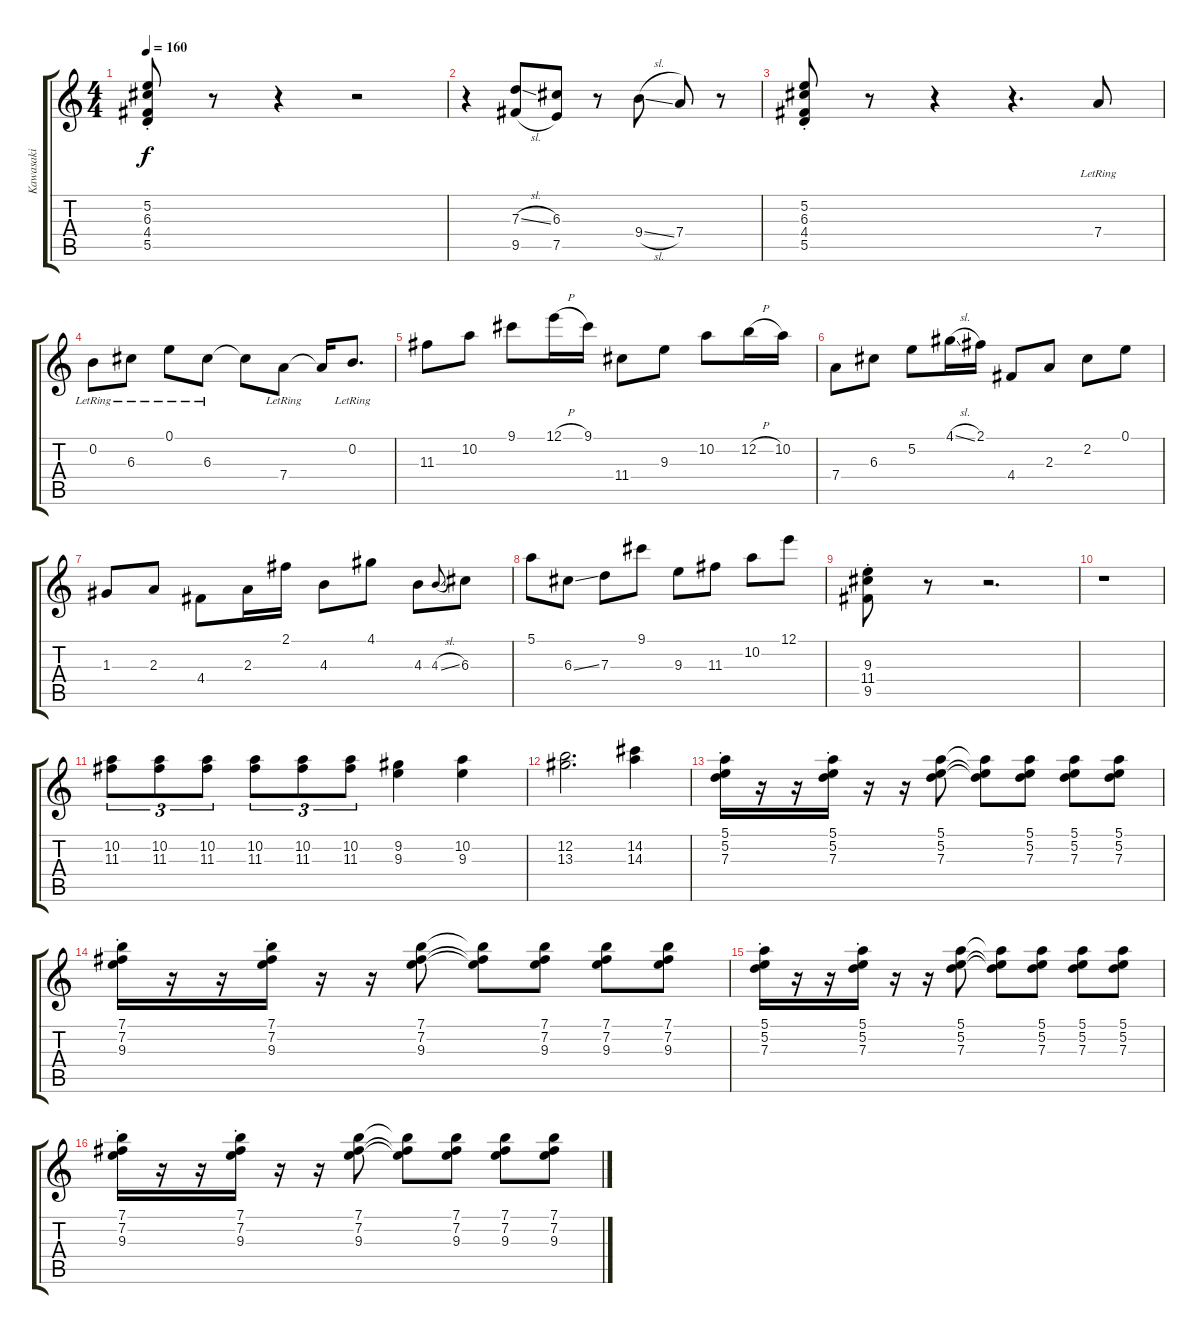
\track ("Kawasaki" "Kawasaki") {instrument electricguitarjazz}
\staff {score tabs}
\tuning (E4 B3 G3 D3 A2 E2) {hide}
\ts (4 4)
\tempo 160
\clef g2
\ks c
(5.2 6.3{st} 4.4 5.5).8{dy f} r.8 r.4 r.2 |
r.4 (7.3{sl} 9.5{h}).8 (6.3 7.5).8 r.8 9.4{sl}.8 7.4.8 r.8 |
(5.2 6.3{st} 4.4 5.5).8 r.8 r.4 r.4{d} 7.4{lr}.8 |
0.2{lr}.8 6.3{lr}.8 0.1{lr}.8 6.3{lr}.8 6.3{t}.8 7.4{lr}.8 7.4{t}.16 0.2{lr}.8{d} |
11.3.8 10.2.8 9.1.8 12.1{h}.16 9.1.16 11.4.8 9.3.8 10.2.8 12.2{h}.16 10.2.16 |
7.4.8 6.3.8 5.2.8 4.1{sl}.16 2.1.16 4.4.8 2.3.8 2.2.8 0.1.8 |
1.3.8 2.3.8 4.4.8 2.3.16 2.1.16 4.3.8 4.1.8 4.3.8 4.3{sl}.8{gr onbeat} 6.3.8 |
5.1.8 6.3{ss}.8 7.3.8 9.1.8 9.3.8 11.3.8 10.2.8 12.1.8 |
(9.3 11.4{st} 9.5).8 r.8 r.2{d} |
r.1 |
(10.2 11.3).8{tu (3 2)} (10.2 11.3).8{tu (3 2)} (10.2 11.3).8{tu (3 2)} (10.2 11.3).8{tu (3 2)} (10.2 11.3).8{tu (3 2)} (10.2 11.3).8{tu (3 2)} (9.2 9.3).4 (10.2 9.3).4 |
(12.2 13.3).2{d} (14.2 14.3).4 |
(5.1 5.2 7.3{st}).16 r.16 r.16 (5.1 5.2{st} 7.3).16 r.16 r.16 (5.1 5.2 7.3).8 (5.1{t} 5.2{t} 7.3{t}).8 (5.1 5.2 7.3).8 (5.1 5.2 7.3).8 (5.1 5.2 7.3).8 |
(7.1 7.2 9.3{st}).16 r.16 r.16 (7.1 7.2{st} 9.3).16 r.16 r.16 (7.1 7.2 9.3).8 (7.1{t} 7.2{t} 9.3{t}).8 (7.1 7.2 9.3).8 (7.1 7.2 9.3).8 (7.1 7.2 9.3).8 |
(5.1 5.2 7.3{st}).16 r.16 r.16 (5.1 5.2{st} 7.3).16 r.16 r.16 (5.1 5.2 7.3).8 (5.1{t} 5.2{t} 7.3{t}).8 (5.1 5.2 7.3).8 (5.1 5.2 7.3).8 (5.1 5.2 7.3).8 |
(7.1 7.2 9.3{st}).16 r.16 r.16 (7.1 7.2{st} 9.3).16 r.16 r.16 (7.1 7.2 9.3).8 (7.1{t} 7.2{t} 9.3{t}).8 (7.1 7.2 9.3).8 (7.1 7.2 9.3).8 (7.1 7.2 9.3).8
